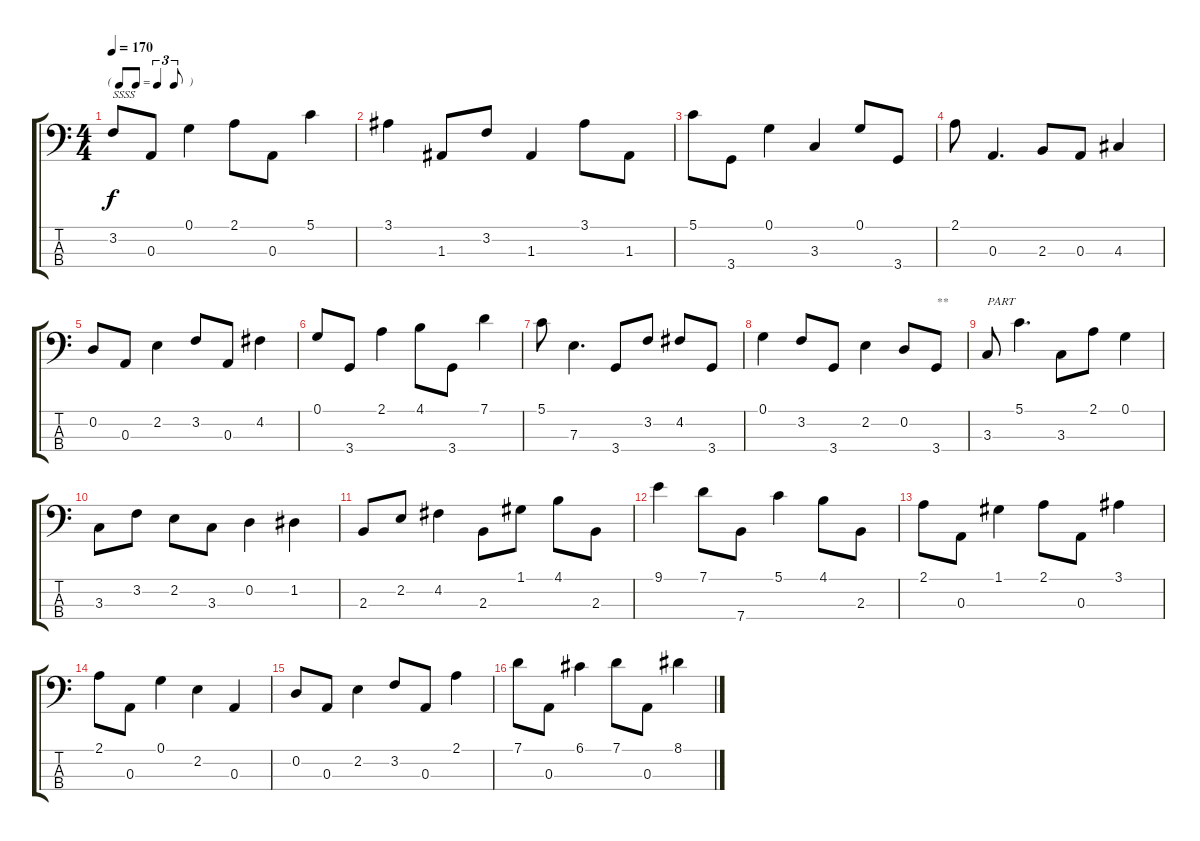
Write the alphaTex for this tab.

\track "" {instrument acousticbass}
\staff {score tabs}
\tuning (G2 D2 A1 E1) {hide}
\ts (4 4)
\tf triplet8th
\tempo 170
\clef f4
\ks c
3.2.8{txt "SSSS" dy f} 0.3.8 0.1.4 2.1.8 0.3.8 5.1.4 |
3.1.4 1.3.8 3.2.8 1.3.4 3.1.8 1.3.8 |
5.1.8 3.4.8 0.1.4 3.3.4 0.1.8 3.4.8 |
2.1.8 0.3.4{d} 2.3.8 0.3.8 4.3.4 |
0.2.8 0.3.8 2.2.4 3.2.8 0.3.8 4.2.4 |
0.1.8 3.4.8 2.1.4 4.1.8 3.4.8 7.1.4 |
5.1.8 7.3.4{d} 3.4.8 3.2.8 4.2.8 3.4.8 |
0.1.4 3.2.8 3.4.8 2.2.4 0.2.8 3.4.8{txt "**"} |
3.3.8{txt "PART"} 5.1.4{d} 3.3.8 2.1.8 0.1.4 |
3.3.8 3.2.8 2.2.8 3.3.8 0.2.4 1.2.4 |
2.3.8 2.2.8 4.2.4 2.3.8 1.1.8 4.1.8 2.3.8 |
9.1.4 7.1.8 7.4.8 5.1.4 4.1.8 2.3.8 |
2.1.8 0.3.8 1.1.4 2.1.8 0.3.8 3.1.4 |
2.1.8 0.3.8 0.1.4 2.2.4 0.3.4 |
0.2.8 0.3.8 2.2.4 3.2.8 0.3.8 2.1.4 |
7.1.8 0.3.8 6.1.4 7.1.8 0.3.8 8.1.4
